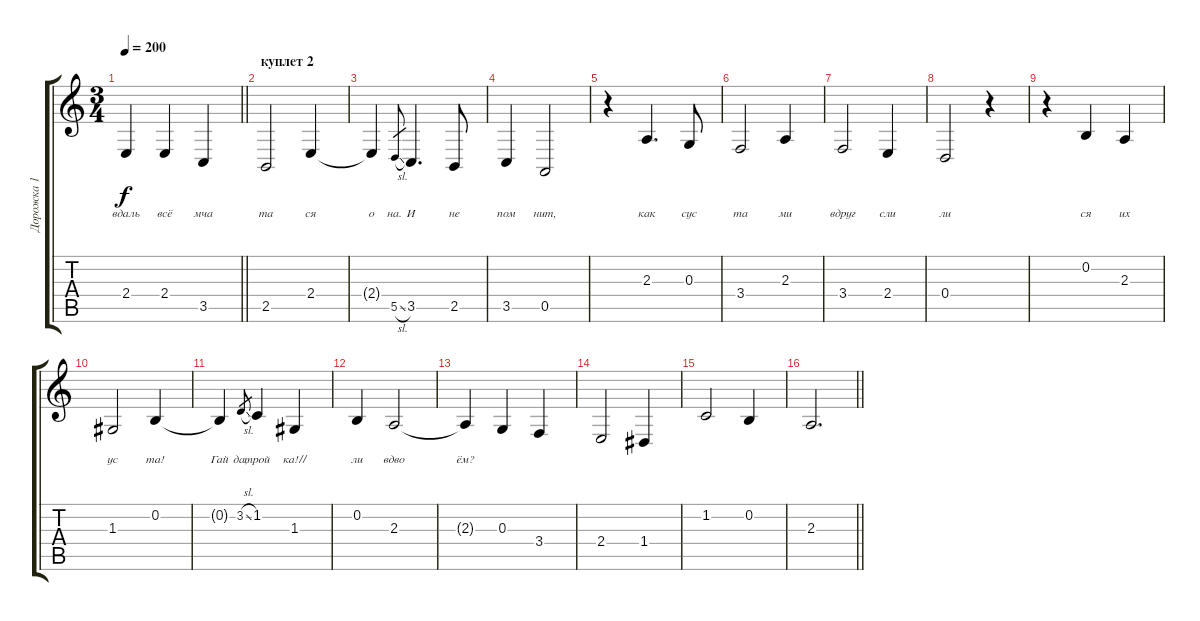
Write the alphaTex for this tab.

\track ("Дорожка 1" "Дорожка 1") {instrument tuba}
\staff {score tabs}
\tuning (E4 B3 G3 D3 A2 E2) {hide}
\ts (3 4)
\tempo 200
\clef g2
\barLineRight lightlight
\ks c
2.4{t}.4{lyrics (0 "вдаль") lyrics (1 "") lyrics (2 "") lyrics (3 "") lyrics (4 "") dy f} 2.4.4{lyrics (0 "всё") lyrics (1 "") lyrics (2 "") lyrics (3 "") lyrics (4 "")} 3.5.4{lyrics (0 "мча") lyrics (1 "") lyrics (2 "") lyrics (3 "") lyrics (4 "")} |
\section ("" "куплет 2")
2.5.2{lyrics (0 "та") lyrics (1 "") lyrics (2 "") lyrics (3 "") lyrics (4 "")} 2.4.4{lyrics (0 "ся") lyrics (1 "") lyrics (2 "") lyrics (3 "") lyrics (4 "")} |
2.4{t}.4{lyrics (0 "о") lyrics (1 "") lyrics (2 "") lyrics (3 "") lyrics (4 "")} 5.5{sl}.8{lyrics (0 "на.") lyrics (1 "") lyrics (2 "") lyrics (3 "") lyrics (4 "") gr} 3.5.4{d lyrics (0 "И") lyrics (1 "") lyrics (2 "") lyrics (3 "") lyrics (4 "")} 2.5.8{lyrics (0 "не") lyrics (1 "") lyrics (2 "") lyrics (3 "") lyrics (4 "")} |
3.5.4{lyrics (0 "пом") lyrics (1 "") lyrics (2 "") lyrics (3 "") lyrics (4 "")} 0.5.2{lyrics (0 "нит,") lyrics (1 "") lyrics (2 "") lyrics (3 "") lyrics (4 "")} |
r.4 2.3.4{d lyrics (0 "как") lyrics (1 "") lyrics (2 "") lyrics (3 "") lyrics (4 "")} 0.3.8{lyrics (0 "сус") lyrics (1 "") lyrics (2 "") lyrics (3 "") lyrics (4 "")} |
3.4.2{lyrics (0 "та") lyrics (1 "") lyrics (2 "") lyrics (3 "") lyrics (4 "")} 2.3.4{lyrics (0 "ми") lyrics (1 "") lyrics (2 "") lyrics (3 "") lyrics (4 "")} |
3.4.2{lyrics (0 "вдруг") lyrics (1 "") lyrics (2 "") lyrics (3 "") lyrics (4 "")} 2.4.4{lyrics (0 "сли") lyrics (1 "") lyrics (2 "") lyrics (3 "") lyrics (4 "")} |
0.4.2{lyrics (0 "ли") lyrics (1 "") lyrics (2 "") lyrics (3 "") lyrics (4 "")} r.4 |
r.4 0.2.4{lyrics (0 "ся") lyrics (1 "") lyrics (2 "") lyrics (3 "") lyrics (4 "")} 2.3.4{lyrics (0 "их") lyrics (1 "") lyrics (2 "") lyrics (3 "") lyrics (4 "")} |
1.3.2{lyrics (0 "ус") lyrics (1 "") lyrics (2 "") lyrics (3 "") lyrics (4 "")} 0.2.4{lyrics (0 "та!") lyrics (1 "") lyrics (2 "") lyrics (3 "") lyrics (4 "")} |
0.2{t}.4{lyrics (0 "Гай") lyrics (1 "") lyrics (2 "") lyrics (3 "") lyrics (4 "")} 3.2{sl}.8{lyrics (0 "да,") lyrics (1 "") lyrics (2 "") lyrics (3 "") lyrics (4 "") gr} 1.2.4{lyrics (0 "трой") lyrics (1 "") lyrics (2 "") lyrics (3 "") lyrics (4 "")} 1.3.4{lyrics (0 "ка!//") lyrics (1 "") lyrics (2 "") lyrics (3 "") lyrics (4 "")} |
0.2.4{lyrics (0 "ли") lyrics (1 "") lyrics (2 "") lyrics (3 "") lyrics (4 "")} 2.3.2{lyrics (0 "вдво") lyrics (1 "") lyrics (2 "") lyrics (3 "") lyrics (4 "")} |
2.3{t}.4{lyrics (0 "ём?") lyrics (1 "") lyrics (2 "") lyrics (3 "") lyrics (4 "")} 0.3.4{lyrics (0 "") lyrics (1 "") lyrics (2 "") lyrics (3 "") lyrics (4 "")} 3.4.4{lyrics (0 "") lyrics (1 "") lyrics (2 "") lyrics (3 "") lyrics (4 "")} |
2.4.2{lyrics (0 "") lyrics (1 "") lyrics (2 "") lyrics (3 "") lyrics (4 "")} 1.4.4{lyrics (0 "") lyrics (1 "") lyrics (2 "") lyrics (3 "") lyrics (4 "")} |
1.2.2{lyrics (0 "") lyrics (1 "") lyrics (2 "") lyrics (3 "") lyrics (4 "")} 0.2.4{lyrics (0 "") lyrics (1 "") lyrics (2 "") lyrics (3 "") lyrics (4 "")} |
\barLineRight lightlight
2.3.2{d lyrics (0 "") lyrics (1 "") lyrics (2 "") lyrics (3 "") lyrics (4 "")}
